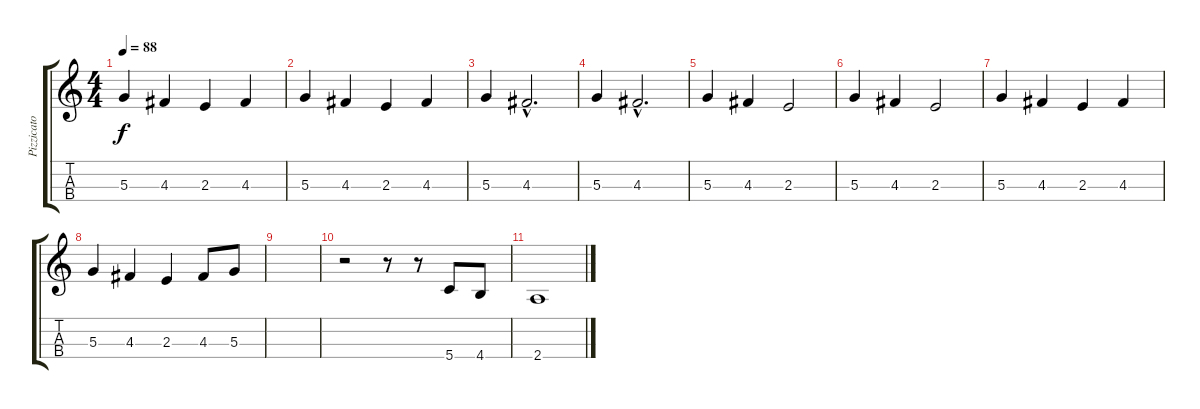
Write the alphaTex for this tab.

\track ("Pizzicato" "Pizzicato") {instrument pizzicatostrings}
\staff {score tabs}
\tuning (E5 A4 D4 G3) {hide}
\ts (4 4)
\tempo 88
\clef g2
\ks c
5.3.4{dy f} 4.3.4 2.3.4 4.3.4 |
5.3.4 4.3.4 2.3.4 4.3.4 |
5.3.4 4.3{hac}.2{d} |
5.3.4 4.3{hac}.2{d} |
5.3.4 4.3.4 2.3.2 |
5.3.4 4.3.4 2.3.2 |
5.3.4 4.3.4 2.3.4 4.3.4 |
5.3.4 4.3.4 2.3.4 4.3.8 5.3.8 |
|
r.2 r.8 r.8 5.4.8 4.4.8 |
2.4.1
